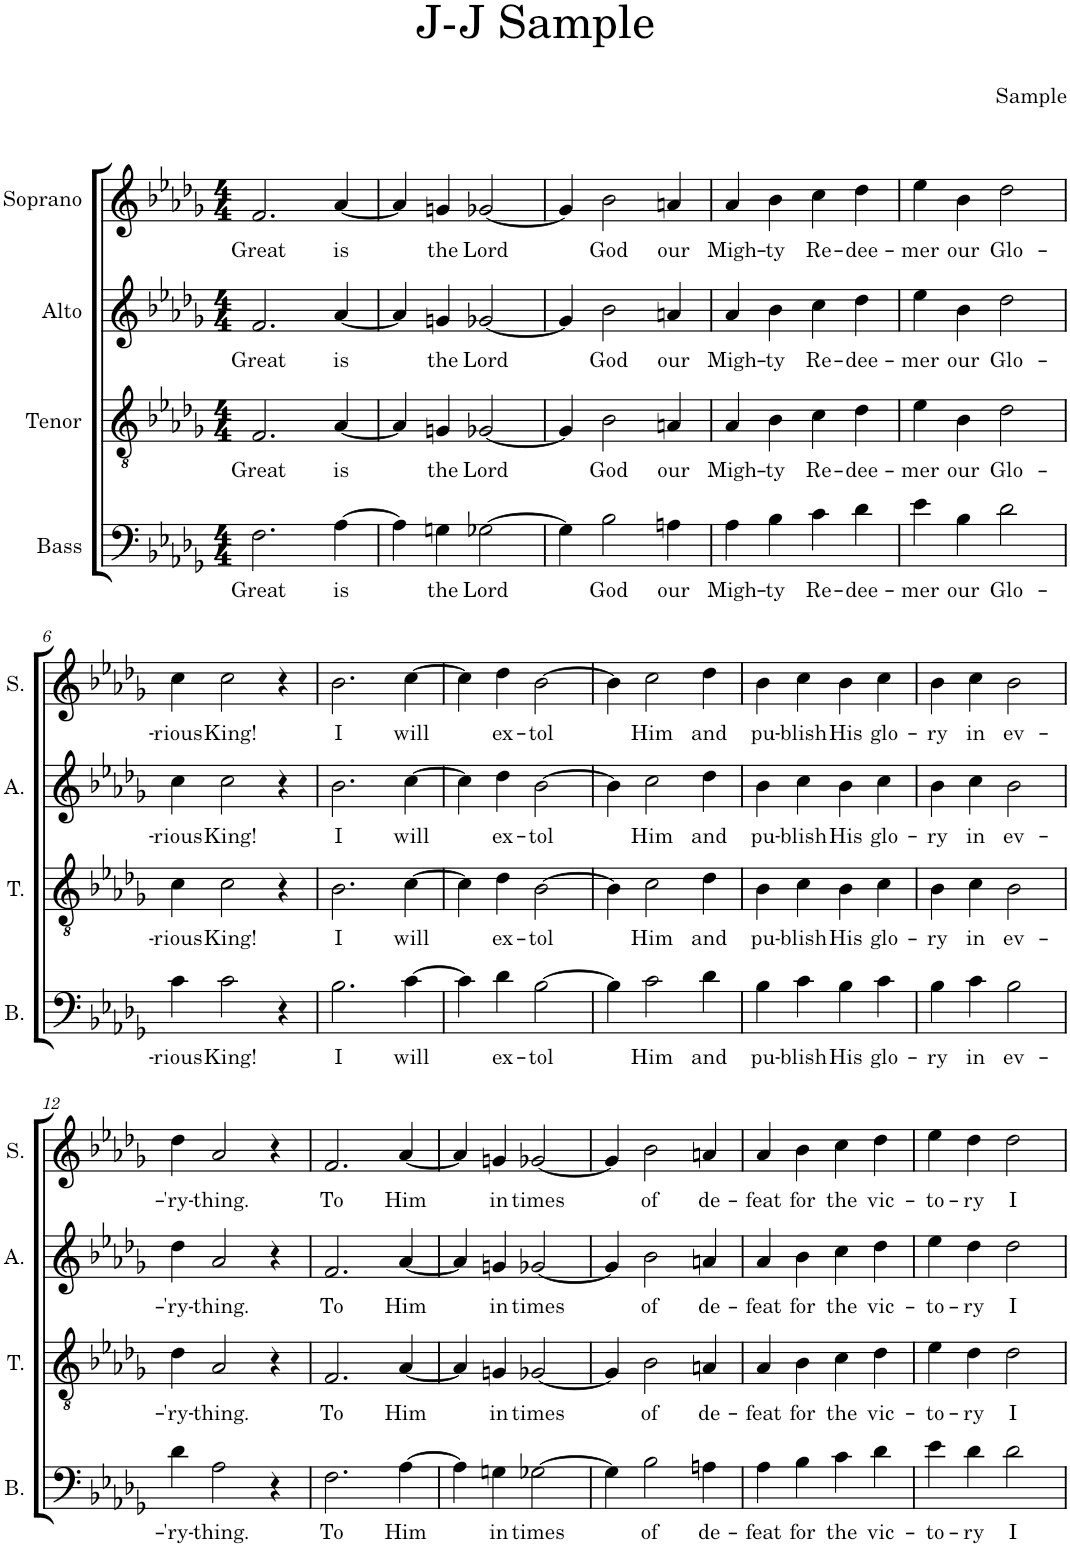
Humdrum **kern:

**kern	**text	**kern	**text	**kern	**text	**kern	**text
*part4	*part4	*part3	*part3	*part2	*part2	*part1	*part1
*staff4	*staff4	*staff3	*staff3	*staff2	*staff2	*staff1	*staff1
*I"Bass	*	*I"Tenor	*	*I"Alto	*	*I"Soprano	*
*I'B.	*	*I'T.	*	*I'A.	*	*I'S.	*
*clefF4	*	*clefGv2	*	*clefG2	*	*clefG2	*
*k[b-e-a-d-g-]	*	*k[b-e-a-d-g-]	*	*k[b-e-a-d-g-]	*	*k[b-e-a-d-g-]	*
*M4/4	*	*M4/4	*	*M4/4	*	*M4/4	*
=1	=1	=1	=1	=1	=1	=1	=1
!	!LO:LY:b	!	!LO:LY:b	!	!LO:LY:b	!	!LO:LY:b
2.F\	Great	2.F/	Great	2.f/	Great	2.f/	Great
!	!LO:LY:b	!	!LO:LY:b	!	!LO:LY:b	!	!LO:LY:b
[4A-\	is	[4A-/	is	[4a-/	is	[4a-/	is
=2	=2	=2	=2	=2	=2	=2	=2
4A-\]	.	4A-/]	.	4a-/]	.	4a-/]	.
!	!LO:LY:b	!	!LO:LY:b	!	!LO:LY:b	!	!LO:LY:b
4Gn\	the	4Gn/	the	4gn/	the	4gn/	the
!	!LO:LY:b	!	!LO:LY:b	!	!LO:LY:b	!	!LO:LY:b
[2G-X\	Lord	[2G-X/	Lord	[2g-X/	Lord	[2g-X/	Lord
=3	=3	=3	=3	=3	=3	=3	=3
4G-\]	.	4G-/]	.	4g-/]	.	4g-/]	.
!	!LO:LY:b	!	!LO:LY:b	!	!LO:LY:b	!	!LO:LY:b
2B-\	God	2B-\	God	2b-\	God	2b-\	God
!	!LO:LY:b	!	!LO:LY:b	!	!LO:LY:b	!	!LO:LY:b
4An\	our	4An/	our	4an/	our	4an/	our
=4	=4	=4	=4	=4	=4	=4	=4
!	!LO:LY:b	!	!LO:LY:b	!	!LO:LY:b	!	!LO:LY:b
4A-\	Migh-	4A-/	Migh-	4a-/	Migh-	4a-/	Migh-
!	!LO:LY:b	!	!LO:LY:b	!	!LO:LY:b	!	!LO:LY:b
4B-\	-ty	4B-\	-ty	4b-\	-ty	4b-\	-ty
!	!LO:LY:b	!	!LO:LY:b	!	!LO:LY:b	!	!LO:LY:b
4c\	Re-	4c\	Re-	4cc\	Re-	4cc\	Re-
!	!LO:LY:b	!	!LO:LY:b	!	!LO:LY:b	!	!LO:LY:b
4d-\	-dee-	4d-\	-dee-	4dd-\	-dee-	4dd-\	-dee-
=5	=5	=5	=5	=5	=5	=5	=5
!	!LO:LY:b	!	!LO:LY:b	!	!LO:LY:b	!	!LO:LY:b
4e-\	-mer	4e-\	-mer	4ee-\	-mer	4ee-\	-mer
!	!LO:LY:b	!	!LO:LY:b	!	!LO:LY:b	!	!LO:LY:b
4B-\	our	4B-\	our	4b-\	our	4b-\	our
!	!LO:LY:b	!	!LO:LY:b	!	!LO:LY:b	!	!LO:LY:b
2d-\	Glo-	2d-\	Glo-	2dd-\	Glo-	2dd-\	Glo-
!!LO:LB:g=z
=6	=6	=6	=6	=6	=6	=6	=6
!	!LO:LY:b	!	!LO:LY:b	!	!LO:LY:b	!	!LO:LY:b
4c\	-rious	4c\	-rious	4cc\	-rious	4cc\	-rious
!	!LO:LY:b	!	!LO:LY:b	!	!LO:LY:b	!	!LO:LY:b
2c\	King!	2c\	King!	2cc\	King!	2cc\	King!
4r	.	4r	.	4r	.	4r	.
=7	=7	=7	=7	=7	=7	=7	=7
!	!LO:LY:b	!	!LO:LY:b	!	!LO:LY:b	!	!LO:LY:b
2.B-\	I	2.B-\	I	2.b-\	I	2.b-\	I
!	!LO:LY:b	!	!LO:LY:b	!	!LO:LY:b	!	!LO:LY:b
[4c\	will	[4c\	will	[4cc\	will	[4cc\	will
=8	=8	=8	=8	=8	=8	=8	=8
4c\]	.	4c\]	.	4cc\]	.	4cc\]	.
!	!LO:LY:b	!	!LO:LY:b	!	!LO:LY:b	!	!LO:LY:b
4d-\	ex-	4d-\	ex-	4dd-\	ex-	4dd-\	ex-
!	!LO:LY:b	!	!LO:LY:b	!	!LO:LY:b	!	!LO:LY:b
[2B-\	-tol	[2B-\	-tol	[2b-\	-tol	[2b-\	-tol
=9	=9	=9	=9	=9	=9	=9	=9
4B-\]	.	4B-\]	.	4b-\]	.	4b-\]	.
!	!LO:LY:b	!	!LO:LY:b	!	!LO:LY:b	!	!LO:LY:b
2c\	Him	2c\	Him	2cc\	Him	2cc\	Him
!	!LO:LY:b	!	!LO:LY:b	!	!LO:LY:b	!	!LO:LY:b
4d-\	and	4d-\	and	4dd-\	and	4dd-\	and
=10	=10	=10	=10	=10	=10	=10	=10
!	!LO:LY:b	!	!LO:LY:b	!	!LO:LY:b	!	!LO:LY:b
4B-\	pu-	4B-\	pu-	4b-\	pu-	4b-\	pu-
!	!LO:LY:b	!	!LO:LY:b	!	!LO:LY:b	!	!LO:LY:b
4c\	-blish	4c\	-blish	4cc\	-blish	4cc\	-blish
!	!LO:LY:b	!	!LO:LY:b	!	!LO:LY:b	!	!LO:LY:b
4B-\	His	4B-\	His	4b-\	His	4b-\	His
!	!LO:LY:b	!	!LO:LY:b	!	!LO:LY:b	!	!LO:LY:b
4c\	glo-	4c\	glo-	4cc\	glo-	4cc\	glo-
=11	=11	=11	=11	=11	=11	=11	=11
!	!LO:LY:b	!	!LO:LY:b	!	!LO:LY:b	!	!LO:LY:b
4B-\	-ry	4B-\	-ry	4b-\	-ry	4b-\	-ry
!	!LO:LY:b	!	!LO:LY:b	!	!LO:LY:b	!	!LO:LY:b
4c\	in	4c\	in	4cc\	in	4cc\	in
!	!LO:LY:b	!	!LO:LY:b	!	!LO:LY:b	!	!LO:LY:b
2B-\	ev-	2B-\	ev-	2b-\	ev-	2b-\	ev-
!!LO:LB:g=z
=12	=12	=12	=12	=12	=12	=12	=12
!	!LO:LY:b	!	!LO:LY:b	!	!LO:LY:b	!	!LO:LY:b
4d-\	-'ry-	4d-\	-'ry-	4dd-\	-'ry-	4dd-\	-'ry-
!	!LO:LY:b	!	!LO:LY:b	!	!LO:LY:b	!	!LO:LY:b
2A-\	-thing.	2A-/	-thing.	2a-/	-thing.	2a-/	-thing.
4r	.	4r	.	4r	.	4r	.
=13	=13	=13	=13	=13	=13	=13	=13
!	!LO:LY:b	!	!LO:LY:b	!	!LO:LY:b	!	!LO:LY:b
2.F\	To	2.F/	To	2.f/	To	2.f/	To
!	!LO:LY:b	!	!LO:LY:b	!	!LO:LY:b	!	!LO:LY:b
[4A-\	Him	[4A-/	Him	[4a-/	Him	[4a-/	Him
=14	=14	=14	=14	=14	=14	=14	=14
4A-\]	.	4A-/]	.	4a-/]	.	4a-/]	.
!	!LO:LY:b	!	!LO:LY:b	!	!LO:LY:b	!	!LO:LY:b
4Gn\	in	4Gn/	in	4gn/	in	4gn/	in
!	!LO:LY:b	!	!LO:LY:b	!	!LO:LY:b	!	!LO:LY:b
[2G-X\	times	[2G-X/	times	[2g-X/	times	[2g-X/	times
=15	=15	=15	=15	=15	=15	=15	=15
4G-\]	.	4G-/]	.	4g-/]	.	4g-/]	.
!	!LO:LY:b	!	!LO:LY:b	!	!LO:LY:b	!	!LO:LY:b
2B-\	of	2B-\	of	2b-\	of	2b-\	of
!	!LO:LY:b	!	!LO:LY:b	!	!LO:LY:b	!	!LO:LY:b
4An\	de-	4An/	de-	4an/	de-	4an/	de-
=16	=16	=16	=16	=16	=16	=16	=16
!	!LO:LY:b	!	!LO:LY:b	!	!LO:LY:b	!	!LO:LY:b
4A-\	-feat	4A-/	-feat	4a-/	-feat	4a-/	-feat
!	!LO:LY:b	!	!LO:LY:b	!	!LO:LY:b	!	!LO:LY:b
4B-\	for	4B-\	for	4b-\	for	4b-\	for
!	!LO:LY:b	!	!LO:LY:b	!	!LO:LY:b	!	!LO:LY:b
4c\	the	4c\	the	4cc\	the	4cc\	the
!	!LO:LY:b	!	!LO:LY:b	!	!LO:LY:b	!	!LO:LY:b
4d-\	vic-	4d-\	vic-	4dd-\	vic-	4dd-\	vic-
=17	=17	=17	=17	=17	=17	=17	=17
!	!LO:LY:b	!	!LO:LY:b	!	!LO:LY:b	!	!LO:LY:b
4e-\	-to-	4e-\	-to-	4ee-\	-to-	4ee-\	-to-
!	!LO:LY:b	!	!LO:LY:b	!	!LO:LY:b	!	!LO:LY:b
4d-\	-ry	4d-\	-ry	4dd-\	-ry	4dd-\	-ry
!	!LO:LY:b	!	!LO:LY:b	!	!LO:LY:b	!	!LO:LY:b
2d-\	I	2d-\	I	2dd-\	I	2dd-\	I
=	=	=	=	=	=	=	=
*-	*-	*-	*-	*-	*-	*-	*-
